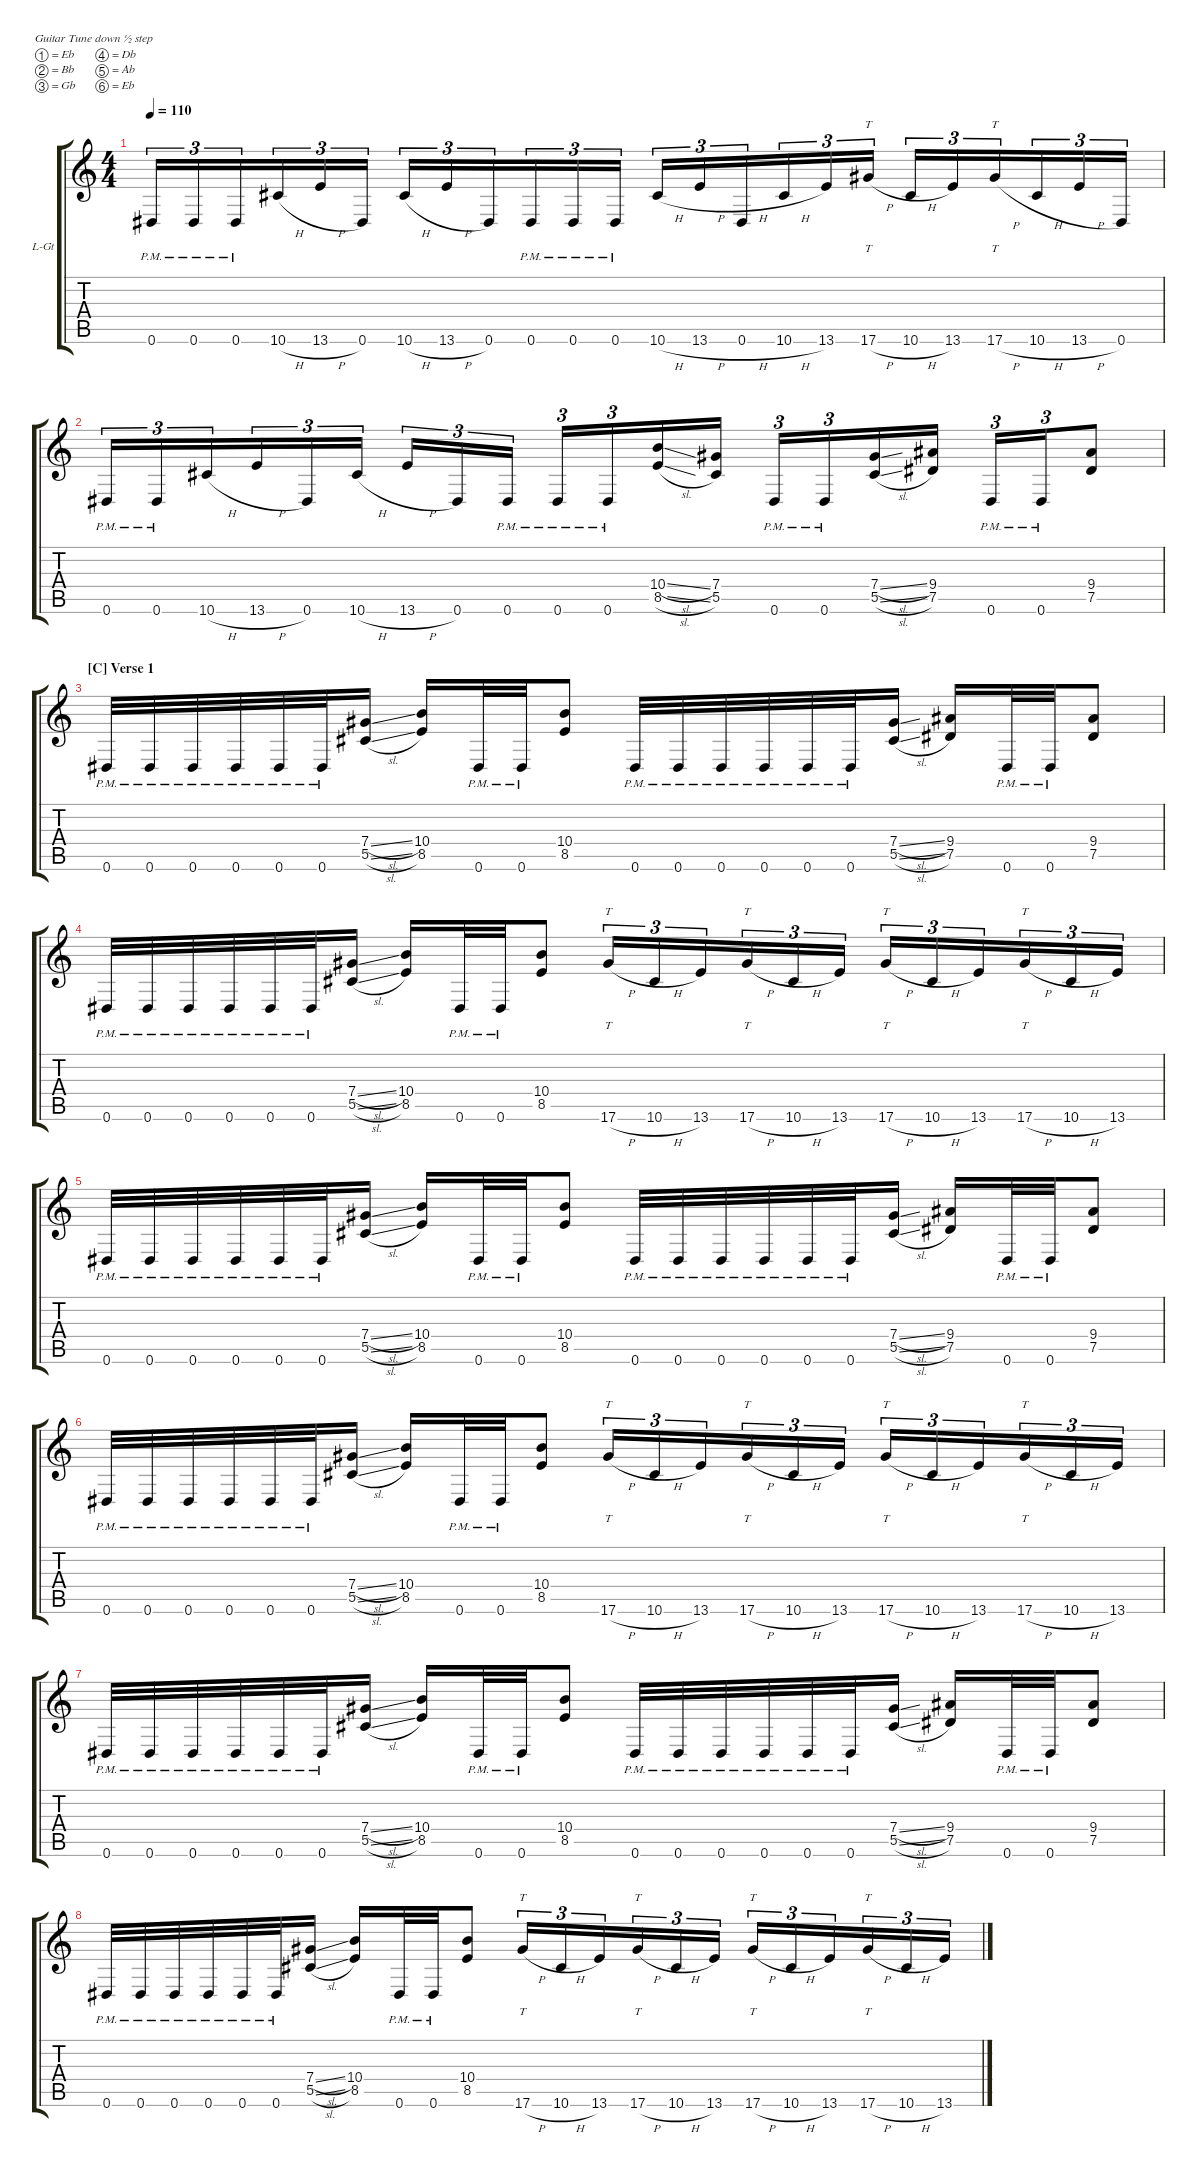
\hideDynamics
\bracketExtendMode groupsimilarinstruments
\firstSystemTrackNameOrientation horizontal
\otherSystemsTrackNameOrientation horizontal
\track ("David G. Àlvarez - Lead Guitar" "L-Gt") {instrument distortionguitar}
\staff {score tabs}
\tuning (Eb4 Bb3 Gb3 Db3 Ab2 Eb2)
\ts (4 4)
\tempo 110
\clef g2
\ks c
0.6{pm}.16{tu (3 2) dy f} 0.6{pm}.16{tu (3 2)} 0.6{pm}.16{tu (3 2) beam merge} 10.6{h}.16{tu (3 2) beam merge} 13.6{h}.16{tu (3 2)} 0.6.16{tu (3 2)} 10.6{h}.16{tu (3 2)} 13.6{h}.16{tu (3 2)} 0.6.16{tu (3 2) beam merge} 0.6{pm}.16{tu (3 2)} 0.6{pm}.16{tu (3 2)} 0.6{pm}.16{tu (3 2)} 10.6{h}.16{tu (3 2)} 13.6{h}.16{tu (3 2)} 0.6{h}.16{tu (3 2) beam merge} 10.6{h}.16{tu (3 2)} 13.6.16{tu (3 2)} 17.6{h}.16{tt tu (3 2)} 10.6{h}.16{tu (3 2)} 13.6.16{tu (3 2)} 17.6{h}.16{tt tu (3 2) beam merge} 10.6{h}.16{tu (3 2)} 13.6{h}.16{tu (3 2)} 0.6.16{tu (3 2)} |
0.6{pm}.16{tu (3 2)} 0.6{pm}.16{tu (3 2)} 10.6{h}.16{tu (3 2) beam merge} 13.6{h}.16{tu (3 2)} 0.6.16{tu (3 2)} 10.6{h}.16{tu (3 2)} 13.6{h}.16{tu (3 2)} 0.6.16{tu (3 2)} 0.6{pm}.16{tu (3 2)} 0.6{pm}.16{tu (3 2) beam merge} 0.6{pm}.16{tu (3 2) beam merge} (10.4{sl} 8.5{sl}).16{beam merge} (7.4 5.5).16 0.6{pm}.16{tu (3 2) beam merge} 0.6{pm}.16{tu (3 2) beam merge} (7.4{sl} 5.5{sl}).16{beam merge} (9.4 7.5).16 0.6{pm}.16{tu (3 2) beam merge} 0.6{pm}.16{tu (3 2) beam merge} (9.4 7.5).8 |
\section ("C" "Verse 1")
0.6{pm}.32 0.6{pm}.32 0.6{pm}.32 0.6{pm}.32 0.6{pm}.32 0.6{pm}.32 (7.4{sl} 5.5{sl}).16 (10.4 8.5).16 0.6{pm}.32 0.6{pm}.32 (10.4 8.5).8 0.6{pm}.32 0.6{pm}.32 0.6{pm}.32 0.6{pm}.32 0.6{pm}.32 0.6{pm}.32 (7.4{sl} 5.5{sl}).16 (9.4 7.5).16 0.6{pm}.32 0.6{pm}.32 (9.4 7.5).8 |
0.6{pm}.32 0.6{pm}.32 0.6{pm}.32 0.6{pm}.32 0.6{pm}.32 0.6{pm}.32 (7.4{sl} 5.5{sl}).16 (10.4 8.5).16 0.6{pm}.32 0.6{pm}.32 (10.4 8.5).8 17.6{h}.16{tt tu (3 2)} 10.6{h}.16{tu (3 2)} 13.6.16{tu (3 2) beam merge} 17.6{h}.16{tt tu (3 2)} 10.6{h}.16{tu (3 2)} 13.6.16{tu (3 2)} 17.6{h}.16{tt tu (3 2)} 10.6{h}.16{tu (3 2) beam merge} 13.6.16{tu (3 2) beam merge} 17.6{h}.16{tt tu (3 2)} 10.6{h}.16{tu (3 2)} 13.6.16{tu (3 2)} |
0.6{pm}.32 0.6{pm}.32 0.6{pm}.32 0.6{pm}.32 0.6{pm}.32 0.6{pm}.32 (7.4{sl} 5.5{sl}).16 (10.4 8.5).16 0.6{pm}.32 0.6{pm}.32 (10.4 8.5).8 0.6{pm}.32 0.6{pm}.32 0.6{pm}.32 0.6{pm}.32 0.6{pm}.32 0.6{pm}.32 (7.4{sl} 5.5{sl}).16 (9.4 7.5).16 0.6{pm}.32 0.6{pm}.32 (9.4 7.5).8 |
0.6{pm}.32 0.6{pm}.32 0.6{pm}.32 0.6{pm}.32 0.6{pm}.32 0.6{pm}.32 (7.4{sl} 5.5{sl}).16 (10.4 8.5).16 0.6{pm}.32 0.6{pm}.32 (10.4 8.5).8 17.6{h}.16{tt tu (3 2)} 10.6{h}.16{tu (3 2)} 13.6.16{tu (3 2) beam merge} 17.6{h}.16{tt tu (3 2)} 10.6{h}.16{tu (3 2)} 13.6.16{tu (3 2)} 17.6{h}.16{tt tu (3 2)} 10.6{h}.16{tu (3 2) beam merge} 13.6.16{tu (3 2) beam merge} 17.6{h}.16{tt tu (3 2)} 10.6{h}.16{tu (3 2)} 13.6.16{tu (3 2)} |
0.6{pm}.32 0.6{pm}.32 0.6{pm}.32 0.6{pm}.32 0.6{pm}.32 0.6{pm}.32 (7.4{sl} 5.5{sl}).16 (10.4 8.5).16 0.6{pm}.32 0.6{pm}.32 (10.4 8.5).8 0.6{pm}.32 0.6{pm}.32 0.6{pm}.32 0.6{pm}.32 0.6{pm}.32 0.6{pm}.32 (7.4{sl} 5.5{sl}).16 (9.4 7.5).16 0.6{pm}.32 0.6{pm}.32 (9.4 7.5).8 |
0.6{pm}.32 0.6{pm}.32 0.6{pm}.32 0.6{pm}.32 0.6{pm}.32 0.6{pm}.32 (7.4{sl} 5.5{sl}).16 (10.4 8.5).16 0.6{pm}.32 0.6{pm}.32 (10.4 8.5).8 17.6{h}.16{tt tu (3 2)} 10.6{h}.16{tu (3 2)} 13.6.16{tu (3 2) beam merge} 17.6{h}.16{tt tu (3 2)} 10.6{h}.16{tu (3 2)} 13.6.16{tu (3 2)} 17.6{h}.16{tt tu (3 2)} 10.6{h}.16{tu (3 2) beam merge} 13.6.16{tu (3 2) beam merge} 17.6{h}.16{tt tu (3 2)} 10.6{h}.16{tu (3 2)} 13.6.16{tu (3 2)}
